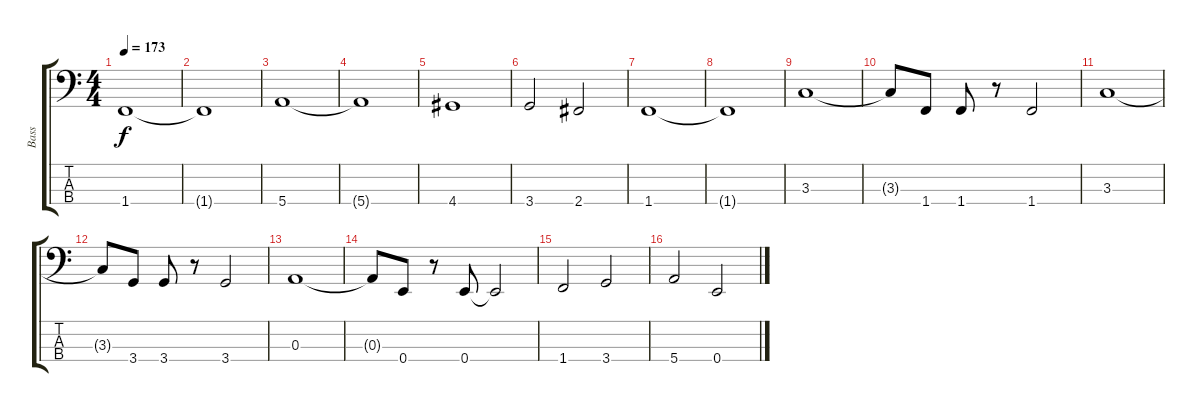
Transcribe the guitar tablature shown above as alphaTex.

\track ("Bass" "Bass") {instrument electricbassfinger}
\staff {score tabs}
\tuning (G2 D2 A1 E1) {hide}
\ts (4 4)
\tempo 173
\clef f4
\ks c
1.4.1{dy f} |
1.4{t}.1 |
5.4.1 |
5.4{t}.1 |
4.4.1 |
3.4.2 2.4.2 |
1.4.1 |
1.4{t}.1 |
3.3.1 |
3.3{t}.8 1.4.8 1.4.8 r.8 1.4.2 |
3.3.1 |
3.3{t}.8 3.4.8 3.4.8 r.8 3.4.2 |
0.3.1 |
0.3{t}.8 0.4.8 r.8 0.4.8 0.4{t}.2 |
1.4.2 3.4.2 |
5.4.2 0.4.2
